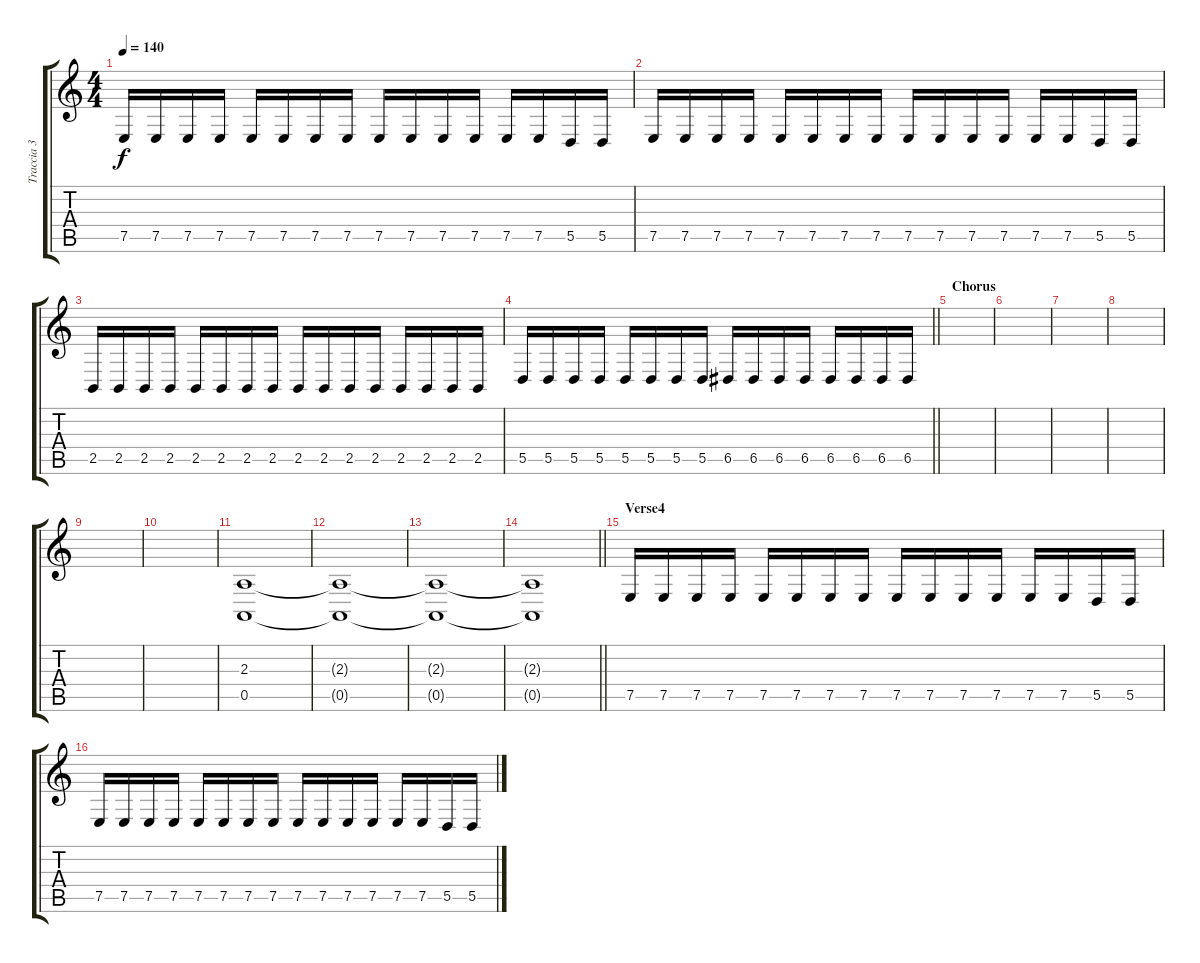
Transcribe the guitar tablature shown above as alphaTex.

\track ("Traccia 3" "Traccia 3") {instrument pad3polysynth}
\staff {score tabs}
\tuning (E4 B3 G3 D3 A2 E2) {hide}
\ts (4 4)
\tempo 140
\clef g2
\ks c
7.5.16{dy f} 7.5.16 7.5.16 7.5.16 7.5.16 7.5.16 7.5.16 7.5.16 7.5.16 7.5.16 7.5.16 7.5.16 7.5.16 7.5.16 5.5.16 5.5.16 |
7.5.16 7.5.16 7.5.16 7.5.16 7.5.16 7.5.16 7.5.16 7.5.16 7.5.16 7.5.16 7.5.16 7.5.16 7.5.16 7.5.16 5.5.16 5.5.16 |
2.5.16 2.5.16 2.5.16 2.5.16 2.5.16 2.5.16 2.5.16 2.5.16 2.5.16 2.5.16 2.5.16 2.5.16 2.5.16 2.5.16 2.5.16 2.5.16 |
\barLineRight lightlight
5.5.16 5.5.16 5.5.16 5.5.16 5.5.16 5.5.16 5.5.16 5.5.16 6.5.16 6.5.16 6.5.16 6.5.16 6.5.16 6.5.16 6.5.16 6.5.16 |
\section ("" "Chorus")
|
|
|
|
|
|
(2.3 0.5).1{volume 6} |
(2.3{t} 0.5{t}).1 |
(2.3{t} 0.5{t}).1 |
\barLineRight lightlight
(2.3{t} 0.5{t}).1 |
\section ("" "Verse4")
7.5.16 7.5.16 7.5.16 7.5.16 7.5.16 7.5.16 7.5.16 7.5.16 7.5.16 7.5.16 7.5.16 7.5.16 7.5.16 7.5.16 5.5.16 5.5.16 |
7.5.16 7.5.16 7.5.16 7.5.16 7.5.16 7.5.16 7.5.16 7.5.16 7.5.16 7.5.16 7.5.16 7.5.16 7.5.16 7.5.16 5.5.16 5.5.16
